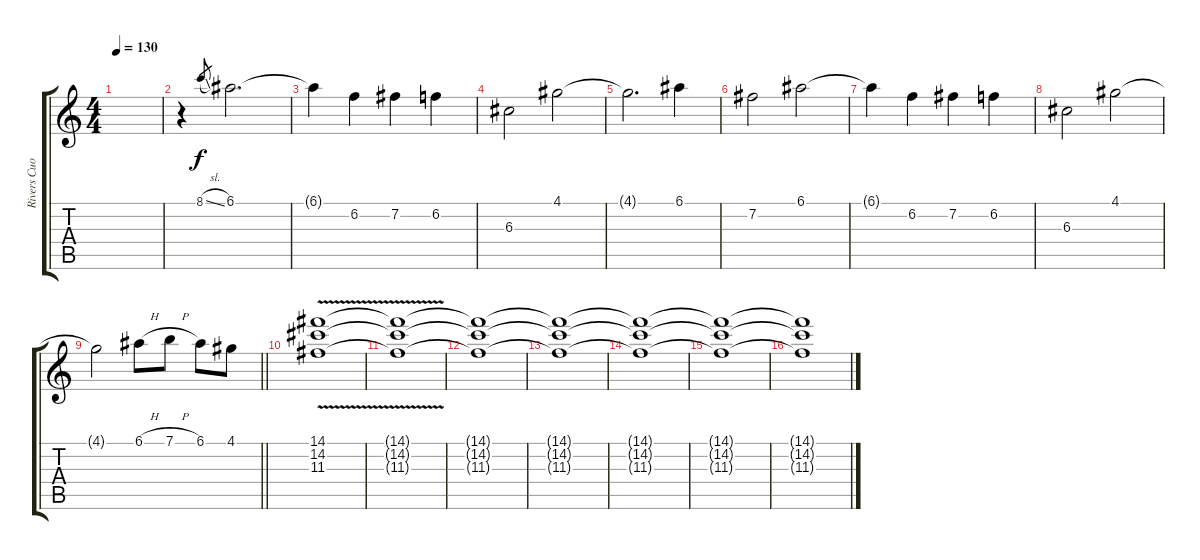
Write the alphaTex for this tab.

\track ("Rivers Cuomo" "Rivers Cuo") {instrument distortionguitar}
\staff {score tabs}
\tuning (E4 B3 G3 D3 A2 E2) {hide}
\ts (4 4)
\tempo 130
\clef g2
\ks c
|
r.4 8.1{sl}.8{gr} 6.1.2{d} |
6.1{t}.4 6.2.4 7.2.4 6.2.4 |
6.3.2 4.1.2 |
4.1{t}.2{d} 6.1.4 |
7.2.2 6.1.2 |
6.1{t}.4 6.2.4 7.2.4 6.2.4 |
6.3.2 4.1.2 |
\barLineRight lightlight
4.1{t}.2 6.1{h}.8 7.1{h}.8 6.1.8 4.1.8 |
(14.1{v} 14.2 11.3).1 |
(14.1{t} 14.2{t} 11.3{t}).1 |
(14.1{t} 14.2{t} 11.3{t}).1 |
(14.1{t} 14.2{t} 11.3{t}).1 |
(14.1{t} 14.2{t} 11.3{t}).1 |
(14.1{t} 14.2{t} 11.3{t}).1 |
(14.1{t} 14.2{t} 11.3{t}).1
